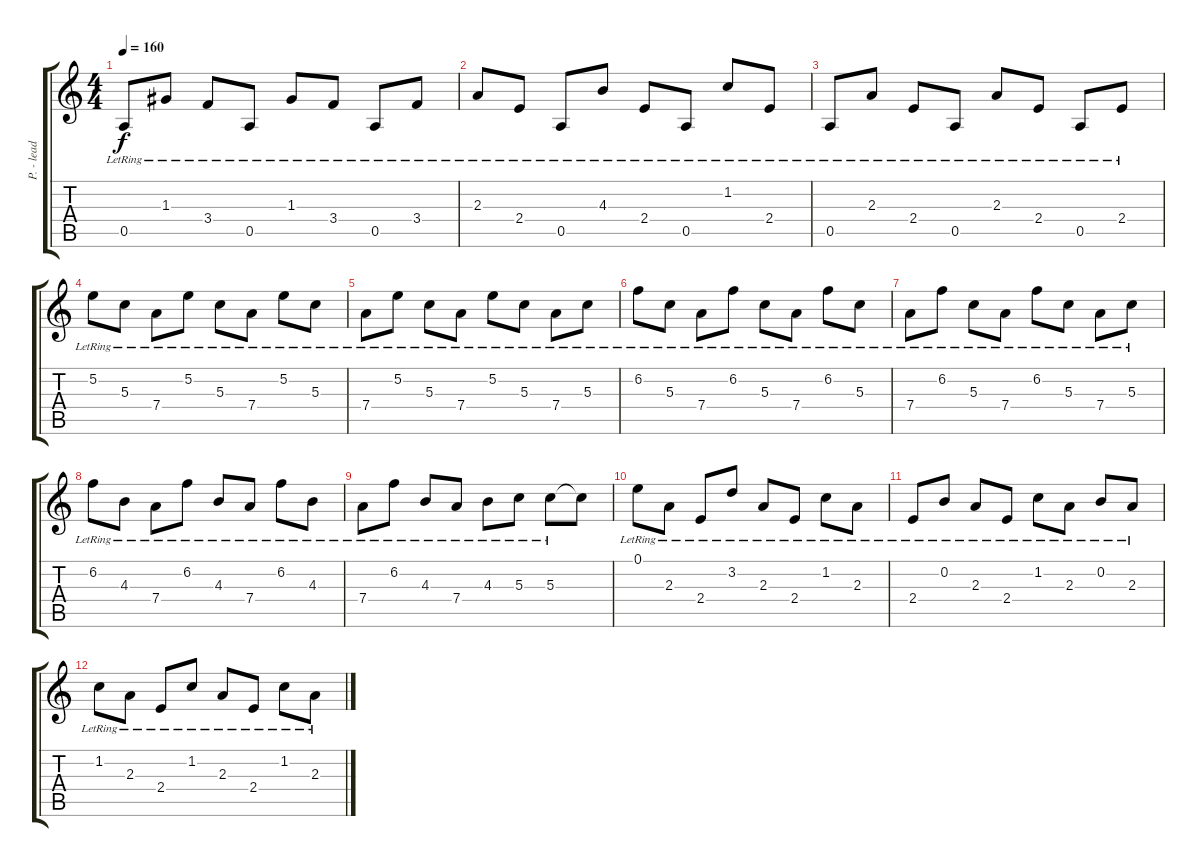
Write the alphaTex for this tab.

\track ("P. - lead guitar" "P. - lead ") {instrument distortionguitar}
\staff {score tabs}
\tuning (E4 B3 G3 D3 A2 E2) {hide}
\ts (4 4)
\tempo 160
\clef g2
\ks c
0.5{lr}.8{dy f} 1.3{lr}.8 3.4{lr}.8 0.5{lr}.8 1.3{lr}.8 3.4{lr}.8 0.5{lr}.8 3.4{lr}.8 |
2.3{lr}.8 2.4{lr}.8 0.5{lr}.8 4.3{lr}.8 2.4{lr}.8 0.5{lr}.8 1.2{lr}.8 2.4{lr}.8 |
0.5{lr}.8 2.3{lr}.8 2.4{lr}.8 0.5{lr}.8 2.3{lr}.8 2.4{lr}.8 0.5{lr}.8 2.4{lr}.8 |
5.2{lr}.8 5.3{lr}.8 7.4{lr}.8 5.2{lr}.8 5.3{lr}.8 7.4{lr}.8 5.2{lr}.8 5.3{lr}.8 |
7.4{lr}.8 5.2{lr}.8 5.3{lr}.8 7.4{lr}.8 5.2{lr}.8 5.3{lr}.8 7.4{lr}.8 5.3{lr}.8 |
6.2{lr}.8 5.3{lr}.8 7.4{lr}.8 6.2{lr}.8 5.3{lr}.8 7.4{lr}.8 6.2{lr}.8 5.3{lr}.8 |
7.4{lr}.8 6.2{lr}.8 5.3{lr}.8 7.4{lr}.8 6.2{lr}.8 5.3{lr}.8 7.4{lr}.8 5.3{lr}.8 |
6.2{lr}.8 4.3{lr}.8 7.4{lr}.8 6.2{lr}.8 4.3{lr}.8 7.4{lr}.8 6.2{lr}.8 4.3{lr}.8 |
7.4{lr}.8 6.2{lr}.8 4.3{lr}.8 7.4{lr}.8 4.3{lr}.8 5.3{lr}.8 5.3{lr}.8 5.3{t}.8 |
0.1{lr}.8 2.3{lr}.8 2.4{lr}.8 3.2{lr}.8 2.3{lr}.8 2.4{lr}.8 1.2{lr}.8 2.3{lr}.8 |
2.4{lr}.8 0.2{lr}.8 2.3{lr}.8 2.4{lr}.8 1.2{lr}.8 2.3{lr}.8 0.2{lr}.8 2.3{lr}.8 |
1.2{lr}.8 2.3{lr}.8 2.4{lr}.8 1.2{lr}.8 2.3{lr}.8 2.4{lr}.8 1.2{lr}.8 2.3{lr}.8
